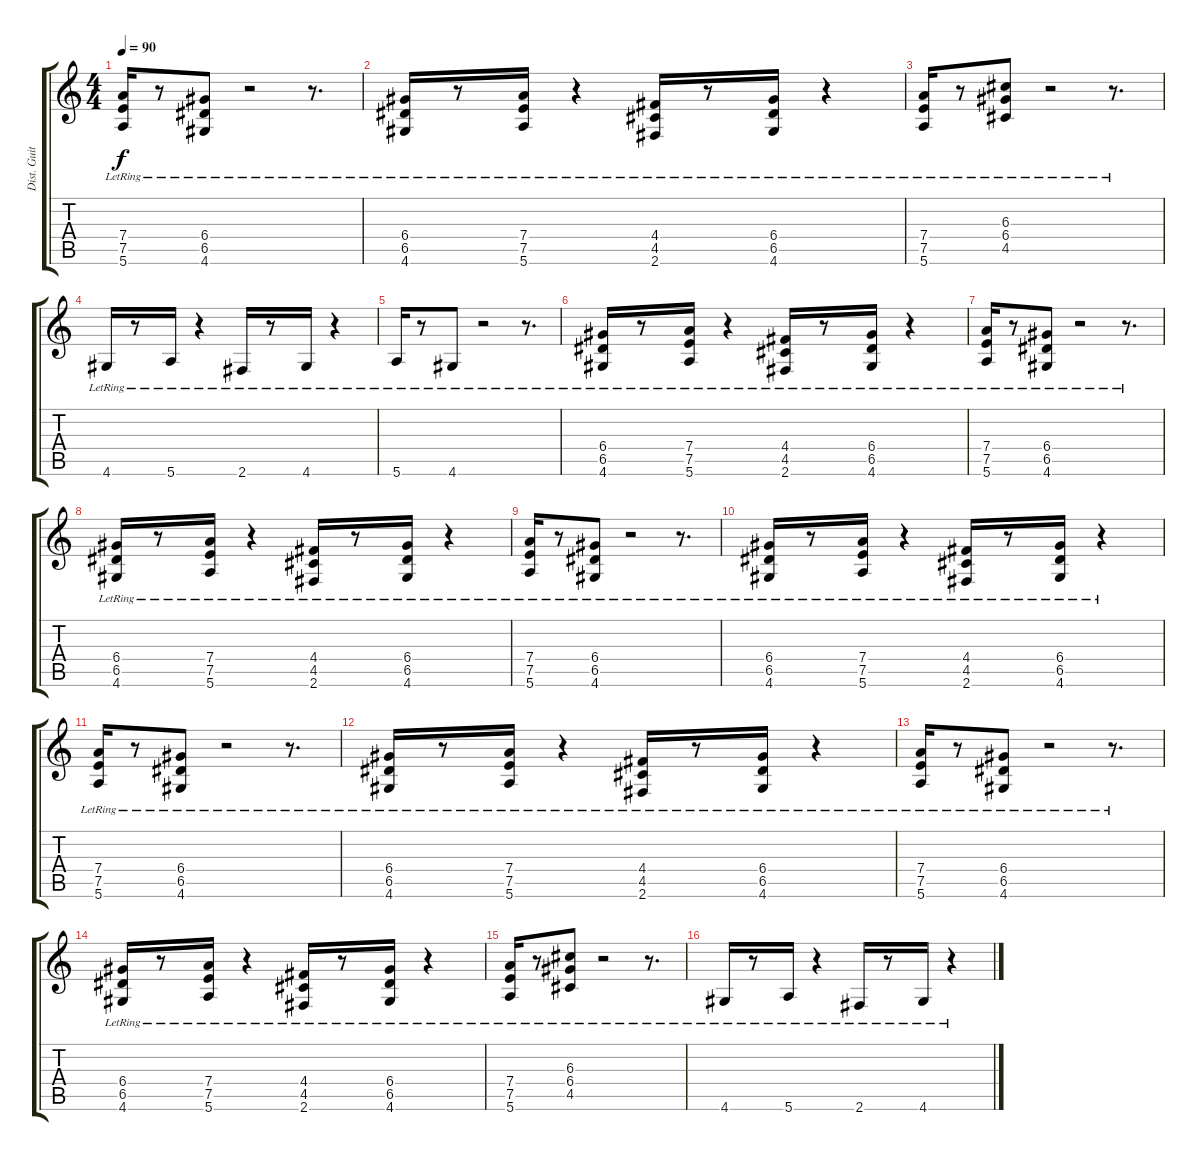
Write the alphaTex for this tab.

\track ("Dist. Guitar" "Dist. Guit") {instrument distortionguitar}
\staff {score tabs}
\tuning (E4 B3 G3 D3 A2 E2) {hide}
\ts (4 4)
\tempo 90
\clef g2
\ks c
(7.4{lr} 7.5{lr} 5.6{lr}).16{dy f} r.8 (6.4{lr} 6.5{lr} 4.6{lr}).8 r.2 r.8{d} |
(6.4{lr} 6.5{lr} 4.6{lr}).16 r.8 (7.4{lr} 7.5{lr} 5.6{lr}).16 r.4 (4.4{lr} 4.5{lr} 2.6{lr}).16 r.8 (6.4{lr} 6.5{lr} 4.6{lr}).16 r.4 |
(7.4{lr} 7.5{lr} 5.6{lr}).16 r.8 (6.3{lr} 6.4{lr} 4.5{lr}).8 r.2 r.8{d} |
4.6{lr}.16 r.8 5.6{lr}.16 r.4 2.6{lr}.16 r.8 4.6{lr}.16 r.4 |
5.6{lr}.16 r.8 4.6{lr}.8 r.2 r.8{d} |
(6.4{lr} 6.5{lr} 4.6{lr}).16 r.8 (7.4{lr} 7.5{lr} 5.6{lr}).16 r.4 (4.4{lr} 4.5{lr} 2.6{lr}).16 r.8 (6.4{lr} 6.5{lr} 4.6{lr}).16 r.4 |
(7.4{lr} 7.5{lr} 5.6{lr}).16 r.8 (6.4{lr} 6.5{lr} 4.6{lr}).8 r.2 r.8{d} |
(6.4{lr} 6.5{lr} 4.6{lr}).16 r.8 (7.4{lr} 7.5{lr} 5.6{lr}).16 r.4 (4.4{lr} 4.5{lr} 2.6{lr}).16 r.8 (6.4{lr} 6.5{lr} 4.6{lr}).16 r.4 |
(7.4{lr} 7.5{lr} 5.6{lr}).16 r.8 (6.4{lr} 6.5{lr} 4.6{lr}).8 r.2 r.8{d} |
(6.4{lr} 6.5{lr} 4.6{lr}).16 r.8 (7.4{lr} 7.5{lr} 5.6{lr}).16 r.4 (4.4{lr} 4.5{lr} 2.6{lr}).16 r.8 (6.4{lr} 6.5{lr} 4.6{lr}).16 r.4 |
(7.4{lr} 7.5{lr} 5.6{lr}).16 r.8 (6.4{lr} 6.5{lr} 4.6{lr}).8 r.2 r.8{d} |
(6.4{lr} 6.5{lr} 4.6{lr}).16 r.8 (7.4{lr} 7.5{lr} 5.6{lr}).16 r.4 (4.4{lr} 4.5{lr} 2.6{lr}).16 r.8 (6.4{lr} 6.5{lr} 4.6{lr}).16 r.4 |
(7.4{lr} 7.5{lr} 5.6{lr}).16 r.8 (6.4{lr} 6.5{lr} 4.6{lr}).8 r.2 r.8{d} |
(6.4{lr} 6.5{lr} 4.6{lr}).16 r.8 (7.4{lr} 7.5{lr} 5.6{lr}).16 r.4 (4.4{lr} 4.5{lr} 2.6{lr}).16 r.8 (6.4{lr} 6.5{lr} 4.6{lr}).16 r.4 |
(7.4{lr} 7.5{lr} 5.6{lr}).16 r.8 (6.3{lr} 6.4{lr} 4.5{lr}).8 r.2 r.8{d} |
4.6{lr}.16 r.8 5.6{lr}.16 r.4 2.6{lr}.16 r.8 4.6{lr}.16 r.4
